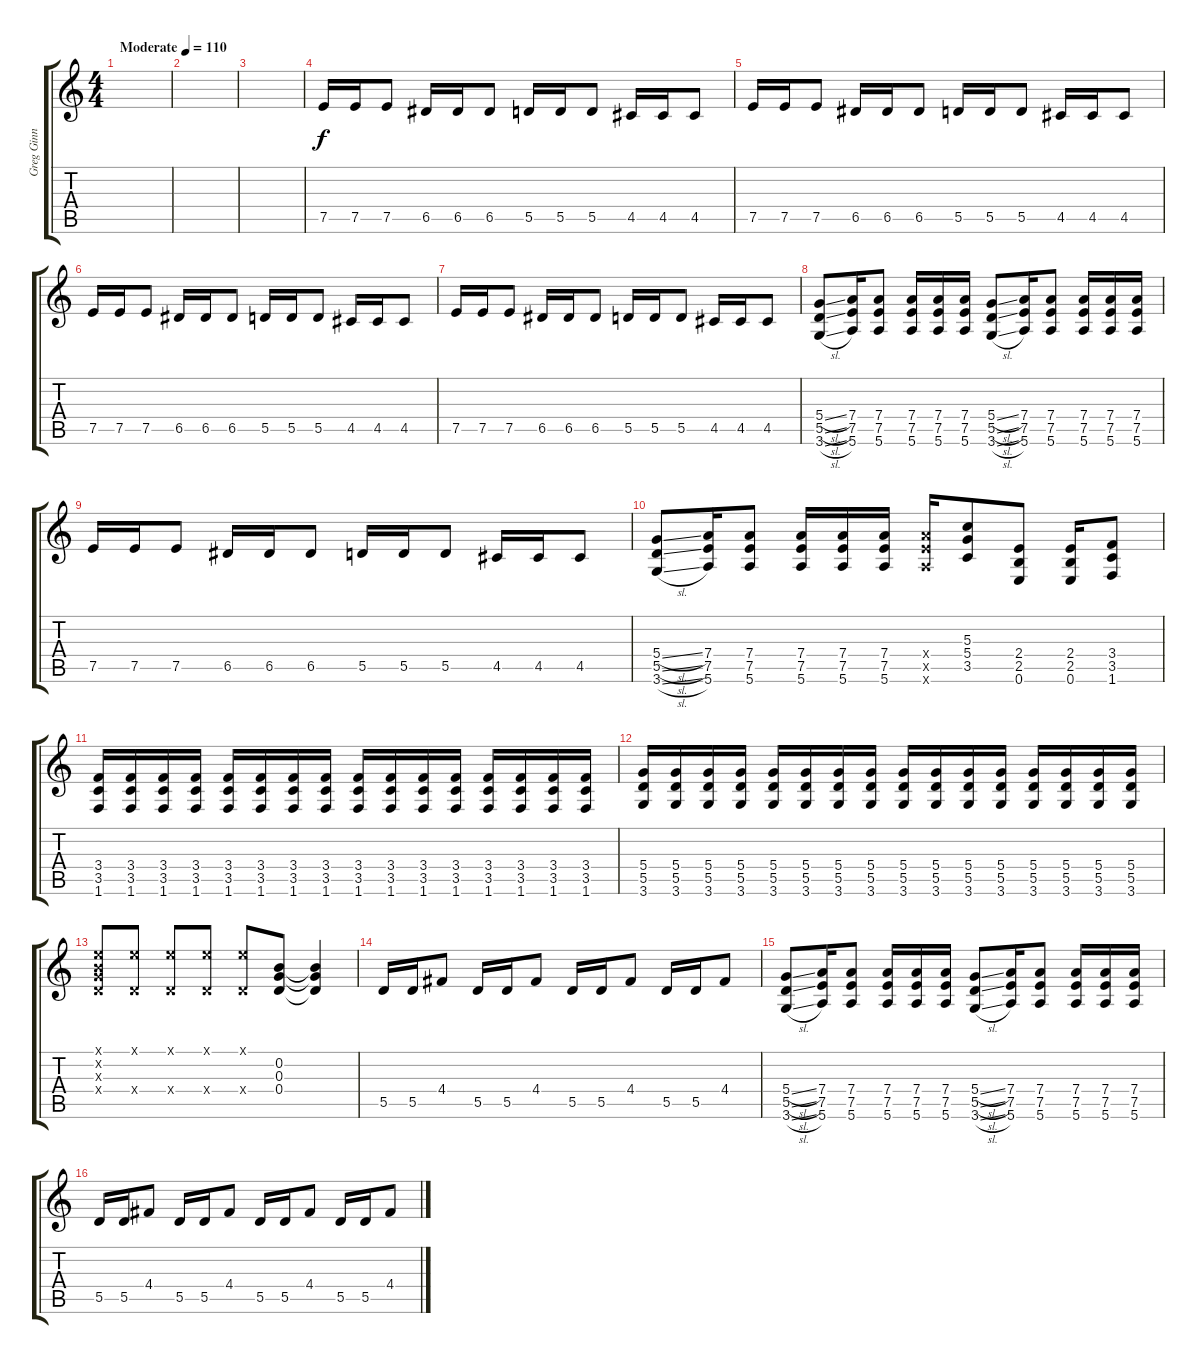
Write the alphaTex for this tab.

\track ("Greg Ginn" "Greg Ginn") {instrument distortionguitar}
\staff {score tabs}
\tuning (E4 B3 G3 D3 A2 E2) {hide}
\ts (4 4)
\tempo (110 "Moderate")
\clef g2
\ks c
|
|
|
7.5.16 7.5.16 7.5.8 6.5.16 6.5.16 6.5.8 5.5.16 5.5.16 5.5.8 4.5.16 4.5.16 4.5.8 |
7.5.16 7.5.16 7.5.8 6.5.16 6.5.16 6.5.8 5.5.16 5.5.16 5.5.8 4.5.16 4.5.16 4.5.8 |
7.5.16 7.5.16 7.5.8 6.5.16 6.5.16 6.5.8 5.5.16 5.5.16 5.5.8 4.5.16 4.5.16 4.5.8 |
7.5.16 7.5.16 7.5.8 6.5.16 6.5.16 6.5.8 5.5.16 5.5.16 5.5.8 4.5.16 4.5.16 4.5.8 |
(5.4{sl} 5.5{sl} 3.6{sl}).8 (7.4 7.5 5.6).16 (7.4 7.5 5.6).8 (7.4 7.5 5.6).16 (7.4 7.5 5.6).16 (7.4 7.5 5.6).16 (5.4{sl} 5.5{sl} 3.6{sl}).8 (7.4 7.5 5.6).16 (7.4 7.5 5.6).8 (7.4 7.5 5.6).16 (7.4 7.5 5.6).16 (7.4 7.5 5.6).16 |
7.5.16 7.5.16 7.5.8 6.5.16 6.5.16 6.5.8 5.5.16 5.5.16 5.5.8 4.5.16 4.5.16 4.5.8 |
(5.4{sl} 5.5{sl} 3.6{sl}).8 (7.4 7.5 5.6).16 (7.4 7.5 5.6).8 (7.4 7.5 5.6).16 (7.4 7.5 5.6).16 (7.4 7.5 5.6).16 (7.4{x} 7.5{x} 5.6{x}).16 (5.3 5.4 3.5).8 (2.4 2.5 0.6).8 (2.4 2.5 0.6).16 (3.4 3.5 1.6).8 |
(3.4 3.5 1.6).16 (3.4 3.5 1.6).16 (3.4 3.5 1.6).16 (3.4 3.5 1.6).16 (3.4 3.5 1.6).16 (3.4 3.5 1.6).16 (3.4 3.5 1.6).16 (3.4 3.5 1.6).16 (3.4 3.5 1.6).16 (3.4 3.5 1.6).16 (3.4 3.5 1.6).16 (3.4 3.5 1.6).16 (3.4 3.5 1.6).16 (3.4 3.5 1.6).16 (3.4 3.5 1.6).16 (3.4 3.5 1.6).16 |
(5.4 5.5 3.6).16 (5.4 5.5 3.6).16 (5.4 5.5 3.6).16 (5.4 5.5 3.6).16 (5.4 5.5 3.6).16 (5.4 5.5 3.6).16 (5.4 5.5 3.6).16 (5.4 5.5 3.6).16 (5.4 5.5 3.6).16 (5.4 5.5 3.6).16 (5.4 5.5 3.6).16 (5.4 5.5 3.6).16 (5.4 5.5 3.6).16 (5.4 5.5 3.6).16 (5.4 5.5 3.6).16 (5.4 5.5 3.6).16 |
(0.1{x} 0.2{x} 0.3{x} 0.4{x}).8 (0.1{x} 0.4{x}).8 (0.1{x} 0.4{x}).8 (0.1{x} 0.4{x}).8 (0.1{x} 0.4{x}).8 (0.2 0.3 0.4).8 (0.2{t} 0.3{t} 0.4{t}).4 |
5.5.16 5.5.16 4.4.8 5.5.16 5.5.16 4.4.8 5.5.16 5.5.16 4.4.8 5.5.16 5.5.16 4.4.8 |
(5.4{sl} 5.5{sl} 3.6{sl}).8 (7.4 7.5 5.6).16 (7.4 7.5 5.6).8 (7.4 7.5 5.6).16 (7.4 7.5 5.6).16 (7.4 7.5 5.6).16 (5.4{sl} 5.5{sl} 3.6{sl}).8 (7.4 7.5 5.6).16 (7.4 7.5 5.6).8 (7.4 7.5 5.6).16 (7.4 7.5 5.6).16 (7.4 7.5 5.6).16 |
5.5.16 5.5.16 4.4.8 5.5.16 5.5.16 4.4.8 5.5.16 5.5.16 4.4.8 5.5.16 5.5.16 4.4.8
